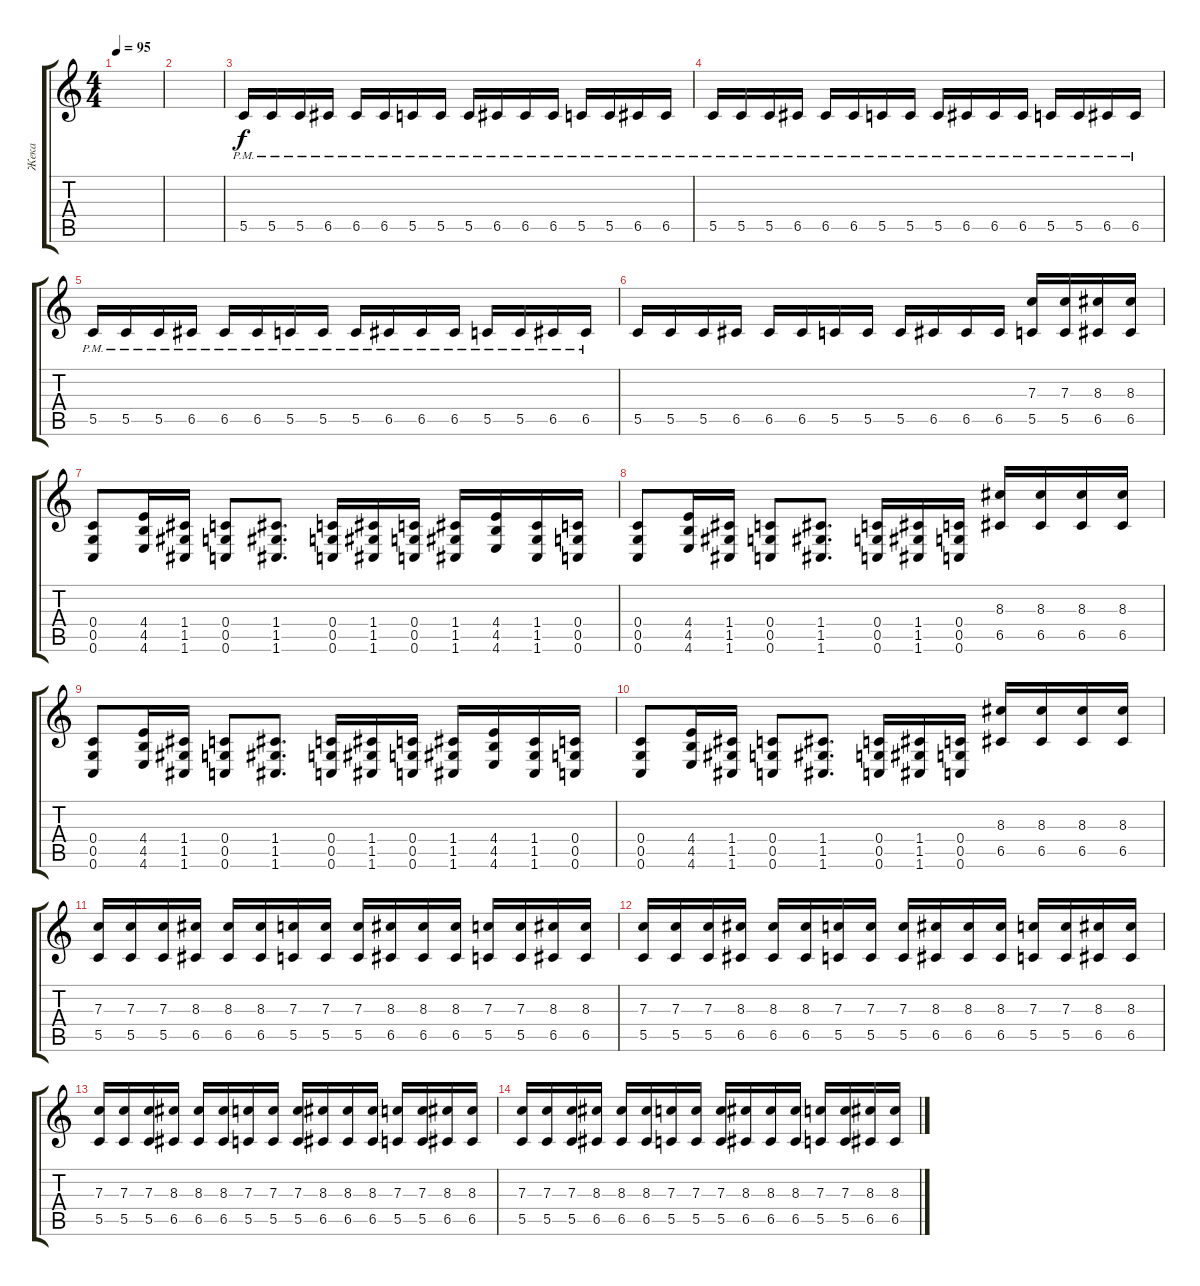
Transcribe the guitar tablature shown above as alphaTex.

\track ("Жека" "Жека") {instrument overdrivenguitar}
\staff {score tabs}
\tuning (D4 A3 F3 C3 G2 C2) {hide}
\ts (4 4)
\tempo 95
\clef g2
\ks c
|
|
5.5{pm}.16 5.5{pm}.16 5.5{pm}.16 6.5{pm}.16 6.5{pm}.16 6.5{pm}.16 5.5{pm}.16 5.5{pm}.16 5.5{pm}.16 6.5{pm}.16 6.5{pm}.16 6.5{pm}.16 5.5{pm}.16 5.5{pm}.16 6.5{pm}.16 6.5{pm}.16 |
5.5{pm}.16 5.5{pm}.16 5.5{pm}.16 6.5{pm}.16 6.5{pm}.16 6.5{pm}.16 5.5{pm}.16 5.5{pm}.16 5.5{pm}.16 6.5{pm}.16 6.5{pm}.16 6.5{pm}.16 5.5{pm}.16 5.5{pm}.16 6.5{pm}.16 6.5{pm}.16 |
5.5{pm}.16 5.5{pm}.16 5.5{pm}.16 6.5{pm}.16 6.5{pm}.16 6.5{pm}.16 5.5{pm}.16 5.5{pm}.16 5.5{pm}.16 6.5{pm}.16 6.5{pm}.16 6.5{pm}.16 5.5{pm}.16 5.5{pm}.16 6.5{pm}.16 6.5{pm}.16 |
5.5.16 5.5.16 5.5.16 6.5.16 6.5.16 6.5.16 5.5.16 5.5.16 5.5.16 6.5.16 6.5.16 6.5.16 (7.3 5.5).16 (7.3 5.5).16 (8.3 6.5).16 (8.3 6.5).16 |
(0.4 0.5 0.6).8 (4.4 4.5 4.6).16 (1.4 1.5 1.6).16 (0.4 0.5 0.6).8 (1.4 1.5 1.6).8{d} (0.4 0.5 0.6).16 (1.4 1.5 1.6).16 (0.4 0.5 0.6).16 (1.4 1.5 1.6).16 (4.4 4.5 4.6).16 (1.4 1.5 1.6).16 (0.4 0.5 0.6).16 |
(0.4 0.5 0.6).8 (4.4 4.5 4.6).16 (1.4 1.5 1.6).16 (0.4 0.5 0.6).8 (1.4 1.5 1.6).8{d} (0.4 0.5 0.6).16 (1.4 1.5 1.6).16 (0.4 0.5 0.6).16 (8.3 6.5).16 (8.3 6.5).16 (8.3 6.5).16 (8.3 6.5).16 |
(0.4 0.5 0.6).8 (4.4 4.5 4.6).16 (1.4 1.5 1.6).16 (0.4 0.5 0.6).8 (1.4 1.5 1.6).8{d} (0.4 0.5 0.6).16 (1.4 1.5 1.6).16 (0.4 0.5 0.6).16 (1.4 1.5 1.6).16 (4.4 4.5 4.6).16 (1.4 1.5 1.6).16 (0.4 0.5 0.6).16 |
(0.4 0.5 0.6).8 (4.4 4.5 4.6).16 (1.4 1.5 1.6).16 (0.4 0.5 0.6).8 (1.4 1.5 1.6).8{d} (0.4 0.5 0.6).16 (1.4 1.5 1.6).16 (0.4 0.5 0.6).16 (8.3 6.5).16 (8.3 6.5).16 (8.3 6.5).16 (8.3 6.5).16 |
(7.3 5.5).16 (7.3 5.5).16 (7.3 5.5).16 (8.3 6.5).16 (8.3 6.5).16 (8.3 6.5).16 (7.3 5.5).16 (7.3 5.5).16 (7.3 5.5).16 (8.3 6.5).16 (8.3 6.5).16 (8.3 6.5).16 (7.3 5.5).16 (7.3 5.5).16 (8.3 6.5).16 (8.3 6.5).16 |
(7.3 5.5).16 (7.3 5.5).16 (7.3 5.5).16 (8.3 6.5).16 (8.3 6.5).16 (8.3 6.5).16 (7.3 5.5).16 (7.3 5.5).16 (7.3 5.5).16 (8.3 6.5).16 (8.3 6.5).16 (8.3 6.5).16 (7.3 5.5).16 (7.3 5.5).16 (8.3 6.5).16 (8.3 6.5).16 |
(7.3 5.5).16 (7.3 5.5).16 (7.3 5.5).16 (8.3 6.5).16 (8.3 6.5).16 (8.3 6.5).16 (7.3 5.5).16 (7.3 5.5).16 (7.3 5.5).16 (8.3 6.5).16 (8.3 6.5).16 (8.3 6.5).16 (7.3 5.5).16 (7.3 5.5).16 (8.3 6.5).16 (8.3 6.5).16 |
(7.3 5.5).16 (7.3 5.5).16 (7.3 5.5).16 (8.3 6.5).16 (8.3 6.5).16 (8.3 6.5).16 (7.3 5.5).16 (7.3 5.5).16 (7.3 5.5).16 (8.3 6.5).16 (8.3 6.5).16 (8.3 6.5).16 (7.3 5.5).16 (7.3 5.5).16 (8.3 6.5).16 (8.3 6.5).16
